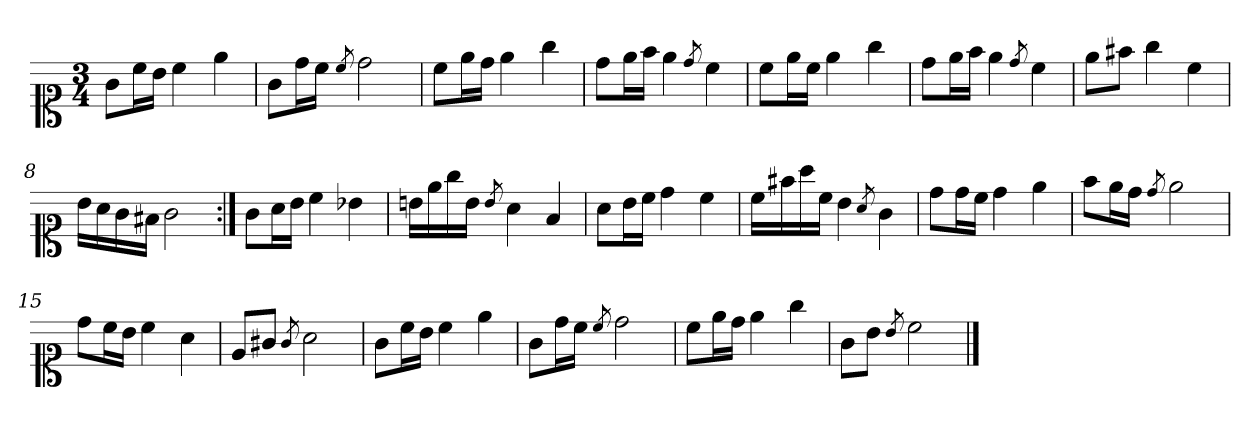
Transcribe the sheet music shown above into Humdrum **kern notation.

**kern
*part1
*staff1
*clefC1
*k[]
*M3/4
=1
8g\L
16cc\L
16b\JJ
4cc\
4ee\
=2
8g\L
16dd\L
16cc\JJ
8qcc/
2dd\
=3
8cc\L
16ee\L
16dd\JJ
4ee\
4gg\
=4
8dd\L
16ee\L
16ff\JJ
4ee\
8qdd/
4cc\
=5
8cc\L
16ee\L
16cc\JJ
4ee\
4gg\
=6
8dd\L
16ee\L
16ff\JJ
4ee\
8qdd/
4cc\
!!LO:LB:g=z
=7
8ee\L
8ff#X\J
4gg\
4cc\
=8
16b\LL
16a\
16g\
16f#X\JJ
2g\
=9:|!
8g\L
16a\L
16b\JJ
4cc\
4b-X\
=10
16bn\LL
16ee\
16gg\
16b\JJ
8qb/
4a\
4f/
=11
8a\L
16b\L
16cc\JJ
4dd\
4cc\
=12
16cc\LL
16ff#X\
16aa\
16cc\JJ
4b\
8qa/
4g\
!!LO:LB:g=z
=13
8dd\L
16dd\L
16cc\JJ
4dd\
4ee\
=14
8ff\L
16ee\L
16dd\JJ
8qdd/
2ee\
=15
8dd\L
16cc\L
16b\JJ
4cc\
4a\
=16
8e/L
8g#X/J
8qg#/
2a\
!!LO:LB:g=z
=17
8g\L
16cc\L
16b\JJ
4cc\
4ee\
=18
8g\L
16dd\L
16cc\JJ
8qcc/
2dd\
=19
8cc\L
16ee\L
16dd\JJ
4ee\
4gg\
=20
8g\L
8b\J
8qb/
2cc\
==
*-
